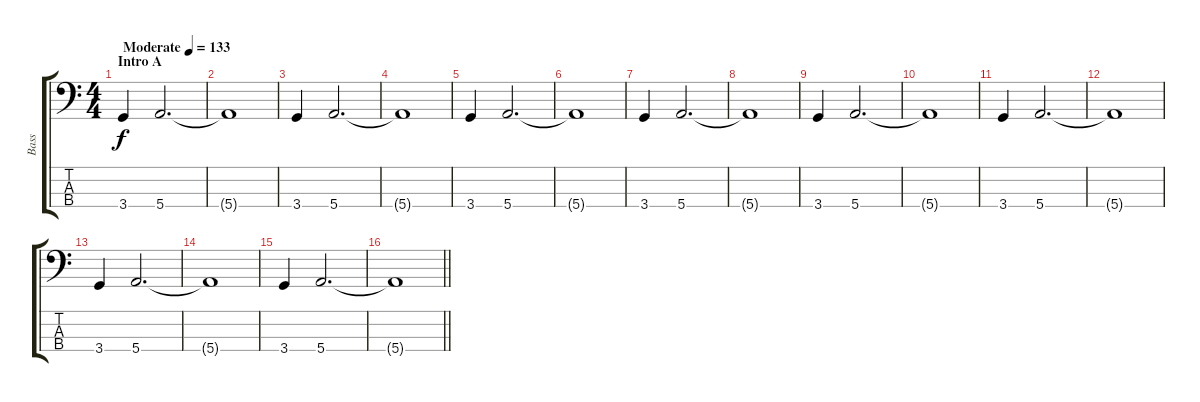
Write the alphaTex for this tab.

\track ("Bass" "Bass") {instrument electricbasspick}
\staff {score tabs}
\tuning (G2 D2 A1 E1) {hide}
\ts (4 4)
\section ("" "Intro A")
\tempo (133 "Moderate")
\clef f4
\ks c
3.4.4{dy f instrument electricbasspick} 5.4.2{d} |
5.4{t}.1 |
3.4.4 5.4.2{d} |
5.4{t}.1 |
3.4.4 5.4.2{d} |
5.4{t}.1 |
3.4.4 5.4.2{d} |
5.4{t}.1 |
3.4.4 5.4.2{d} |
5.4{t}.1 |
3.4.4 5.4.2{d} |
5.4{t}.1 |
3.4.4 5.4.2{d} |
5.4{t}.1 |
3.4.4 5.4.2{d} |
\barLineRight lightlight
5.4{t}.1
